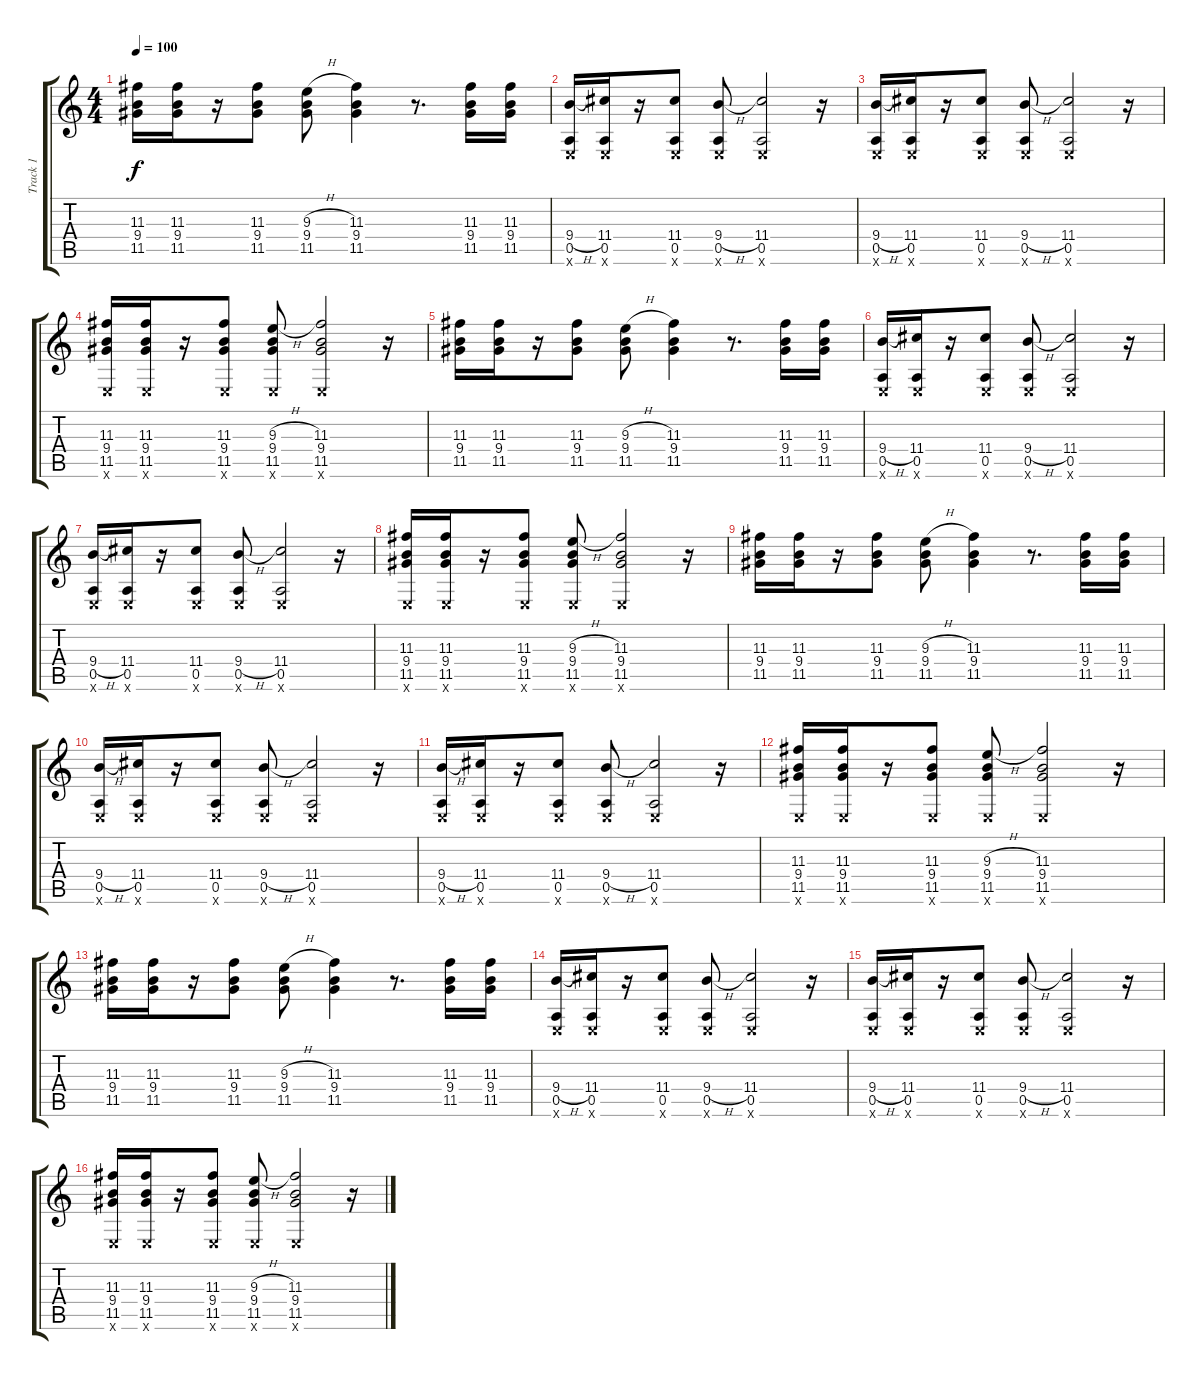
\track ("Track 1" "Track 1") {instrument acousticguitarsteel}
\staff {score tabs}
\tuning (E4 B3 G3 D3 A2 E2) {hide}
\ts (4 4)
\tempo 100
\clef g2
\ks c
(11.3 9.4 11.5).16{dy f} (11.3 9.4 11.5).16 r.16 (11.3 9.4 11.5).8 (9.3{h} 9.4 11.5).8 (11.3 9.4 11.5).4 r.8{d} (11.3 9.4 11.5).16 (11.3 9.4 11.5).16 |
(9.4{h} 0.5 0.6{x}).16 (11.4 0.5 0.6{x}).16 r.16 (11.4 0.5 0.6{x}).8 (9.4{h} 0.5 0.6{x}).8 (11.4 0.5 0.6{x}).2 r.16 |
(9.4{h} 0.5 0.6{x}).16 (11.4 0.5 0.6{x}).16 r.16 (11.4 0.5 0.6{x}).8 (9.4{h} 0.5 0.6{x}).8 (11.4 0.5 0.6{x}).2 r.16 |
(11.3 9.4 11.5 0.6{x}).16 (11.3 9.4 11.5 0.6{x}).16 r.16 (11.3 9.4 11.5 0.6{x}).8 (9.3{h} 9.4 11.5 0.6{x}).8 (11.3 9.4 11.5 0.6{x}).2 r.16 |
(11.3 9.4 11.5).16 (11.3 9.4 11.5).16 r.16 (11.3 9.4 11.5).8 (9.3{h} 9.4 11.5).8 (11.3 9.4 11.5).4 r.8{d} (11.3 9.4 11.5).16 (11.3 9.4 11.5).16 |
(9.4{h} 0.5 0.6{x}).16 (11.4 0.5 0.6{x}).16 r.16 (11.4 0.5 0.6{x}).8 (9.4{h} 0.5 0.6{x}).8 (11.4 0.5 0.6{x}).2 r.16 |
(9.4{h} 0.5 0.6{x}).16 (11.4 0.5 0.6{x}).16 r.16 (11.4 0.5 0.6{x}).8 (9.4{h} 0.5 0.6{x}).8 (11.4 0.5 0.6{x}).2 r.16 |
(11.3 9.4 11.5 0.6{x}).16 (11.3 9.4 11.5 0.6{x}).16 r.16 (11.3 9.4 11.5 0.6{x}).8 (9.3{h} 9.4 11.5 0.6{x}).8 (11.3 9.4 11.5 0.6{x}).2 r.16 |
(11.3 9.4 11.5).16 (11.3 9.4 11.5).16 r.16 (11.3 9.4 11.5).8 (9.3{h} 9.4 11.5).8 (11.3 9.4 11.5).4 r.8{d} (11.3 9.4 11.5).16 (11.3 9.4 11.5).16 |
(9.4{h} 0.5 0.6{x}).16 (11.4 0.5 0.6{x}).16 r.16 (11.4 0.5 0.6{x}).8 (9.4{h} 0.5 0.6{x}).8 (11.4 0.5 0.6{x}).2 r.16 |
(9.4{h} 0.5 0.6{x}).16 (11.4 0.5 0.6{x}).16 r.16 (11.4 0.5 0.6{x}).8 (9.4{h} 0.5 0.6{x}).8 (11.4 0.5 0.6{x}).2 r.16 |
(11.3 9.4 11.5 0.6{x}).16 (11.3 9.4 11.5 0.6{x}).16 r.16 (11.3 9.4 11.5 0.6{x}).8 (9.3{h} 9.4 11.5 0.6{x}).8 (11.3 9.4 11.5 0.6{x}).2 r.16 |
(11.3 9.4 11.5).16 (11.3 9.4 11.5).16 r.16 (11.3 9.4 11.5).8 (9.3{h} 9.4 11.5).8 (11.3 9.4 11.5).4 r.8{d} (11.3 9.4 11.5).16 (11.3 9.4 11.5).16 |
(9.4{h} 0.5 0.6{x}).16 (11.4 0.5 0.6{x}).16 r.16 (11.4 0.5 0.6{x}).8 (9.4{h} 0.5 0.6{x}).8 (11.4 0.5 0.6{x}).2 r.16 |
(9.4{h} 0.5 0.6{x}).16 (11.4 0.5 0.6{x}).16 r.16 (11.4 0.5 0.6{x}).8 (9.4{h} 0.5 0.6{x}).8 (11.4 0.5 0.6{x}).2 r.16 |
(11.3 9.4 11.5 0.6{x}).16 (11.3 9.4 11.5 0.6{x}).16 r.16 (11.3 9.4 11.5 0.6{x}).8 (9.3{h} 9.4 11.5 0.6{x}).8 (11.3 9.4 11.5 0.6{x}).2 r.16
